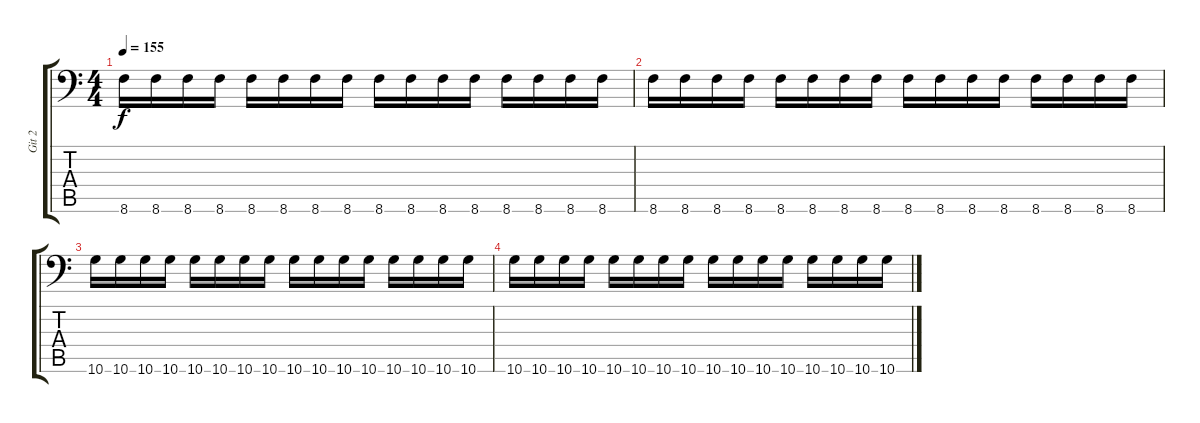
\track ("Git 2" "Git 2") {instrument distortionguitar}
\staff {score tabs}
\tuning (B3 Gb3 D3 A2 E2 A1) {hide}
\ts (4 4)
\tempo 155
\clef f4
\ks c
8.6.16{dy f} 8.6.16 8.6.16 8.6.16 8.6.16 8.6.16 8.6.16 8.6.16 8.6.16 8.6.16 8.6.16 8.6.16 8.6.16 8.6.16 8.6.16 8.6.16 |
8.6.16 8.6.16 8.6.16 8.6.16 8.6.16 8.6.16 8.6.16 8.6.16 8.6.16 8.6.16 8.6.16 8.6.16 8.6.16 8.6.16 8.6.16 8.6.16 |
10.6.16 10.6.16 10.6.16 10.6.16 10.6.16 10.6.16 10.6.16 10.6.16 10.6.16 10.6.16 10.6.16 10.6.16 10.6.16 10.6.16 10.6.16 10.6.16 |
10.6.16 10.6.16 10.6.16 10.6.16 10.6.16 10.6.16 10.6.16 10.6.16 10.6.16 10.6.16 10.6.16 10.6.16 10.6.16 10.6.16 10.6.16 10.6.16
